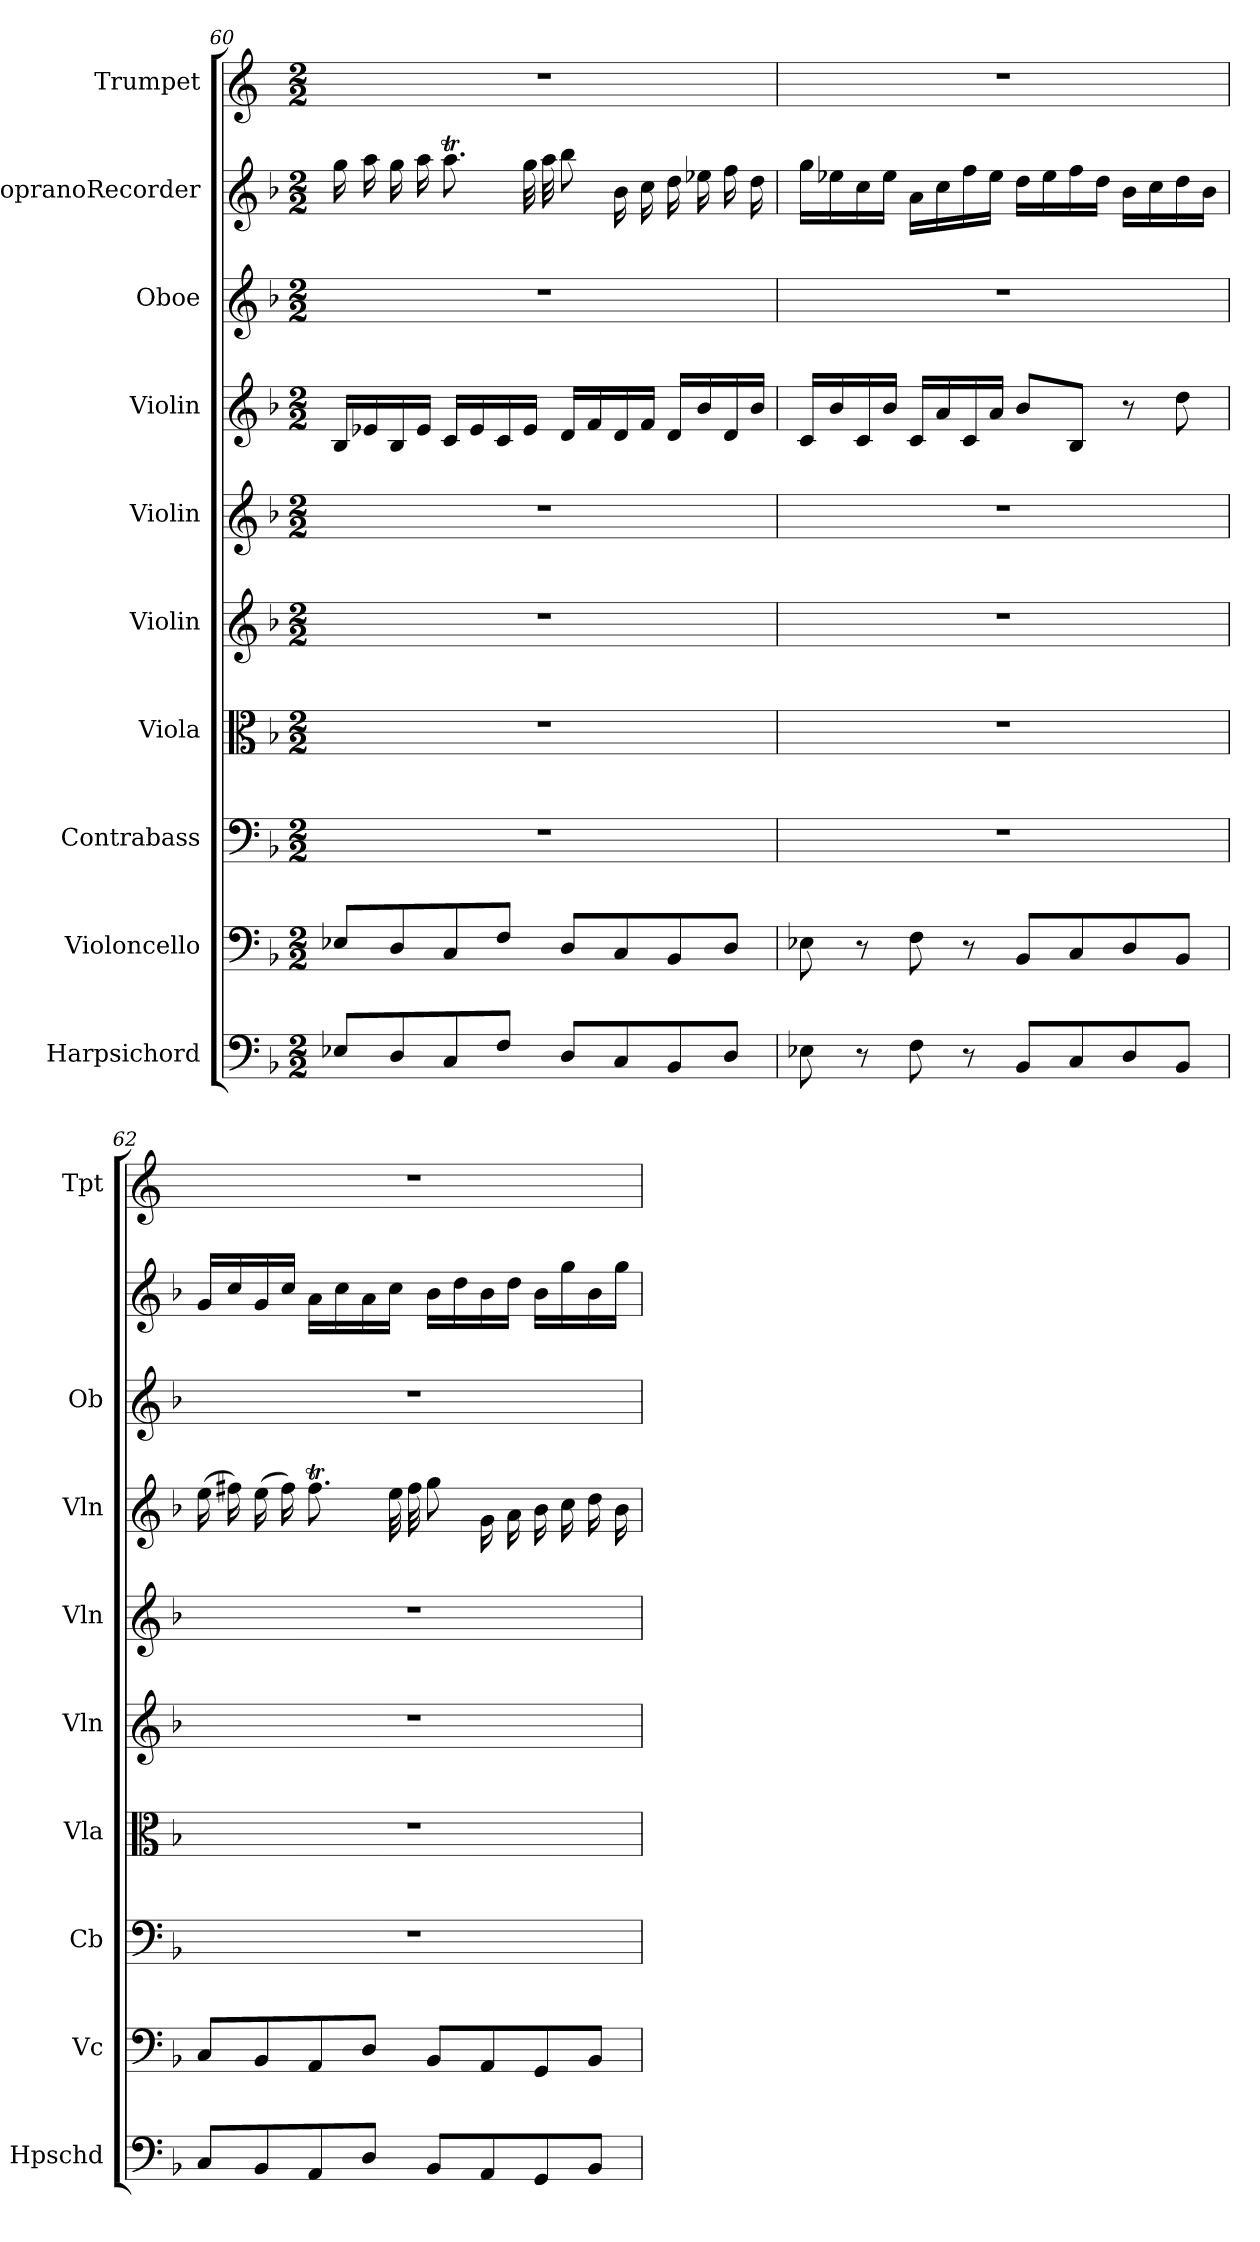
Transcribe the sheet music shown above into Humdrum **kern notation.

**kern	**kern	**kern	**kern	**kern	**kern	**kern	**kern	**kern	**kern
*part10	*part9	*part8	*part7	*part6	*part5	*part4	*part3	*part2	*part1
*staff10	*staff9	*staff8	*staff7	*staff6	*staff5	*staff4	*staff3	*staff2	*staff1
*I"Harpsichord	*I"Violoncello	*I"Contrabass	*I"Viola	*I"Violin	*I"Violin	*I"Violin	*I"Oboe	*I"SopranoRecorder	*I"Trumpet
*I'Hpschd	*I'Vc	*I'Cb	*I'Vla	*I'Vln	*I'Vln	*I'Vln	*I'Ob	*	*I'Tpt
*clefF4	*clefF4	*clefF4	*clefC3	*clefG2	*clefG2	*clefG2	*clefG2	*clefG2	*clefG2
*k[b-]	*k[b-]	*k[b-]	*k[b-]	*k[b-]	*k[b-]	*k[b-]	*k[b-]	*k[b-]	*k[]
*M2/2	*M2/2	*M2/2	*M2/2	*M2/2	*M2/2	*M2/2	*M2/2	*M2/2	*M2/2
=60	=60	=60	=60	=60	=60	=60	=60	=60	=60
8E-X/L	8E-X/L	1r	1r	1r	1r	16B-/LL	1r	16gg\	1r
.	.	.	.	.	.	16e-X/	.	16aa\	.
8D/	8D/	.	.	.	.	16B-/	.	16gg\	.
.	.	.	.	.	.	16e-/JJ	.	16aa\	.
8C/	8C/	.	.	.	.	16c/LL	.	8.aat\	.
.	.	.	.	.	.	16e-/	.	.	.
8F/J	8F/J	.	.	.	.	16c/	.	.	.
.	.	.	.	.	.	16e-/JJ	.	32gg\	.
.	.	.	.	.	.	.	.	32aa\	.
8D/L	8D/L	.	.	.	.	16d/LL	.	8bb-\	.
.	.	.	.	.	.	16f/	.	.	.
8C/	8C/	.	.	.	.	16d/	.	16b-\	.
.	.	.	.	.	.	16f/JJ	.	16cc\	.
8BB-/	8BB-/	.	.	.	.	16d/LL	.	16dd\	.
.	.	.	.	.	.	16b-/	.	16ee-X\	.
8D/J	8D/J	.	.	.	.	16d/	.	16ff\	.
.	.	.	.	.	.	16b-/JJ	.	16dd\	.
=61	=61	=61	=61	=61	=61	=61	=61	=61	=61
8E-X\	8E-X\	1r	1r	1r	1r	16c/LL	1r	16gg\LL	1r
.	.	.	.	.	.	16b-/	.	16ee-X\	.
8r	8r	.	.	.	.	16c/	.	16cc\	.
.	.	.	.	.	.	16b-/JJ	.	16ee-\JJ	.
8F\	8F\	.	.	.	.	16c/LL	.	16a\LL	.
.	.	.	.	.	.	16a/	.	16cc\	.
8r	8r	.	.	.	.	16c/	.	16ff\	.
.	.	.	.	.	.	16a/JJ	.	16ee-\JJ	.
8BB-/L	8BB-/L	.	.	.	.	8b-/L	.	16dd\LL	.
.	.	.	.	.	.	.	.	16ee-\	.
8C/	8C/	.	.	.	.	8B-/J	.	16ff\	.
.	.	.	.	.	.	.	.	16dd\JJ	.
8D/	8D/	.	.	.	.	8r	.	16b-\LL	.
.	.	.	.	.	.	.	.	16cc\	.
8BB-/J	8BB-/J	.	.	.	.	8dd\	.	16dd\	.
.	.	.	.	.	.	.	.	16b-\JJ	.
=62	=62	=62	=62	=62	=62	=62	=62	=62	=62
8C/L	8C/L	1r	1r	1r	1r	(16ee\	1r	16g/LL	1r
.	.	.	.	.	.	16ff#X\)	.	16cc/	.
8BB-/	8BB-/	.	.	.	.	(16ee\	.	16g/	.
.	.	.	.	.	.	16ff#\)	.	16cc/JJ	.
8AA/	8AA/	.	.	.	.	8.ff#t\	.	16a\LL	.
.	.	.	.	.	.	.	.	16cc\	.
8D/J	8D/J	.	.	.	.	.	.	16a\	.
.	.	.	.	.	.	32ee\	.	16cc\JJ	.
.	.	.	.	.	.	32ff#\	.	.	.
8BB-/L	8BB-/L	.	.	.	.	8gg\	.	16b-\LL	.
.	.	.	.	.	.	.	.	16dd\	.
8AA/	8AA/	.	.	.	.	16g\	.	16b-\	.
.	.	.	.	.	.	16a\	.	16dd\JJ	.
8GG/	8GG/	.	.	.	.	16b-\	.	16b-\LL	.
.	.	.	.	.	.	16cc\	.	16gg\	.
8BB-/J	8BB-/J	.	.	.	.	16dd\	.	16b-\	.
.	.	.	.	.	.	16b-\	.	16gg\JJ	.
=	=	=	=	=	=	=	=	=	=
*-	*-	*-	*-	*-	*-	*-	*-	*-	*-
